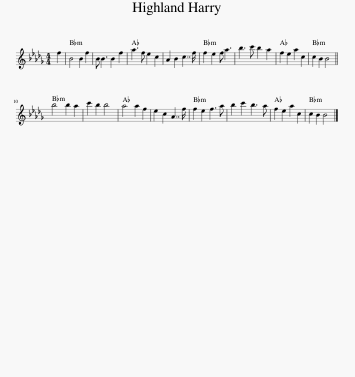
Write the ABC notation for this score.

X:1
L:1/8
M:4/4
I:linebreak $
K:Bbmin
V:1 treble
V:1
 f2 | B4 B2 f2 | B B3 B2 f2 | a3 f e2 c2 | A2 B2 c7/2 f/ | %5
 f2 e2 f a3 | b3 c' b2 a2 | f2 e2 a2 c2 | c2 B2 B4 ||$ b4 b2 a2 | %10
 c'2 b2 b4 | a4 a2 f2 | e2 c2 A7/2 f/ | f2 e2 f3 a | b2 c'2 b3 a | %15
 f2 e2 a2 c2 | c2 B2 B4 |] %17
